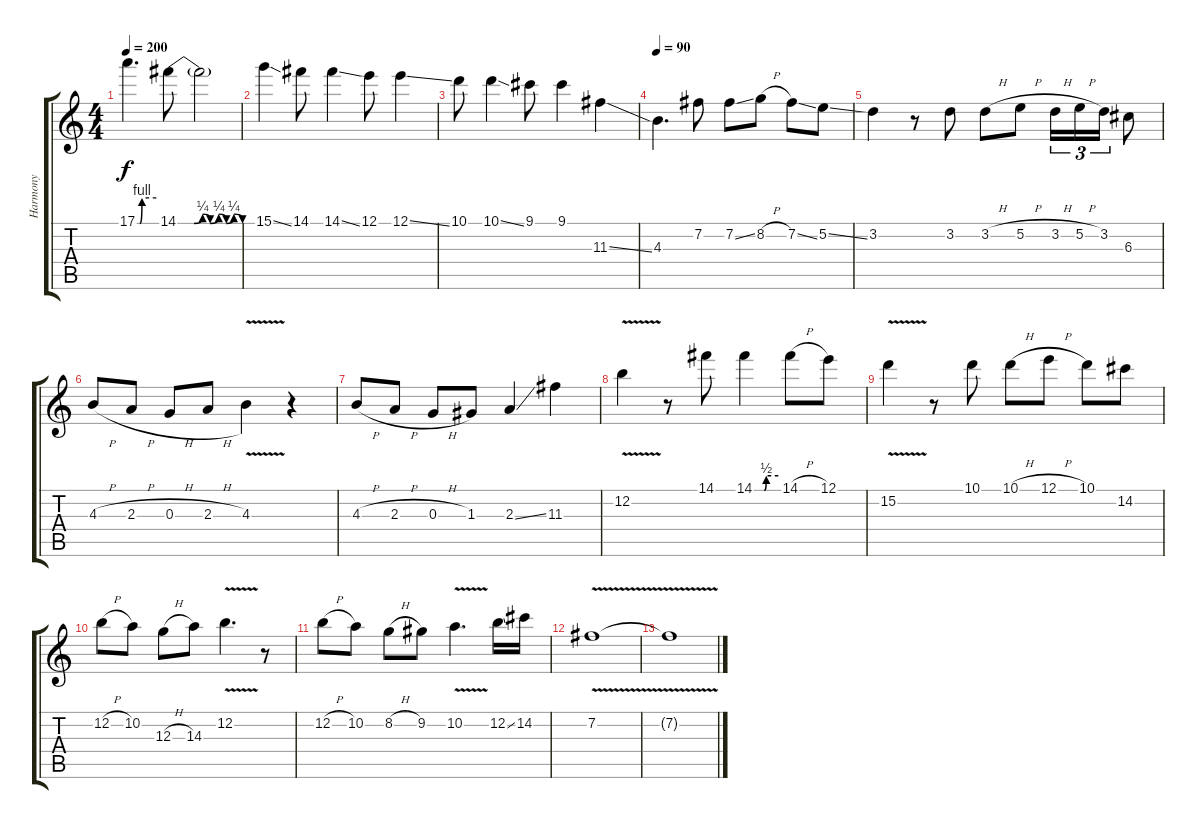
\track ("Harmony" "Harmony") {instrument distortionguitar}
\staff {score tabs}
\tuning (E4 B3 G3 D3 A2 E2) {hide}
\ts (4 4)
\tempo 200
\clef g2
\ks c
17.1{be (custom 0 0 8 0 15 4 60 4)}.4{d dy f} 14.1{be (custom 0 0 15 0 23 1 30 0 38 1 45 0 52 1 60 0)}.8 14.1{t}.2 |
15.1{ss}.4 14.1.8 14.1{ss}.4 12.1.8 12.1{ss}.4 |
10.1.8 10.1{ss}.4 9.1.8 9.1.4 11.3{ss}.4 |
\tempo 90
4.3.4{d} 7.2.8 7.2{ss}.8 8.2{h}.8 7.2{ss}.8 5.2{ss}.8 |
3.2.4 r.8 3.2.8 3.2{h}.8 5.2{h}.8 3.2{h}.16{tu (3 2)} 5.2{h}.16{tu (3 2)} 3.2.16{tu (3 2)} 6.3.8 |
4.3{h}.8 2.3{h}.8 0.3{h}.8 2.3{h}.8 4.3{v}.4 r.4 |
4.3{h}.8 2.3{h}.8 0.3{h}.8 1.3.8 2.3{ss}.4 11.3.4 |
12.2{v}.4 r.8 14.1.8 14.1{be (custom 0 0 25 0 30 2 60 2)}.4 14.1{h}.8 12.1.8 |
15.2{v}.4 r.8 10.1.8 10.1{h}.8 12.1{h}.8 10.1.8 14.2.8 |
12.2{h}.8 10.2.8 12.3{h}.8 14.3.8 12.2{v}.4{d} r.8 |
12.2{h}.8 10.2.8 8.2{h}.8 9.2.8 10.2{v}.4{d} 12.2{ss}.16 14.2.16 |
7.2{v}.1 |
7.2{t}.1
